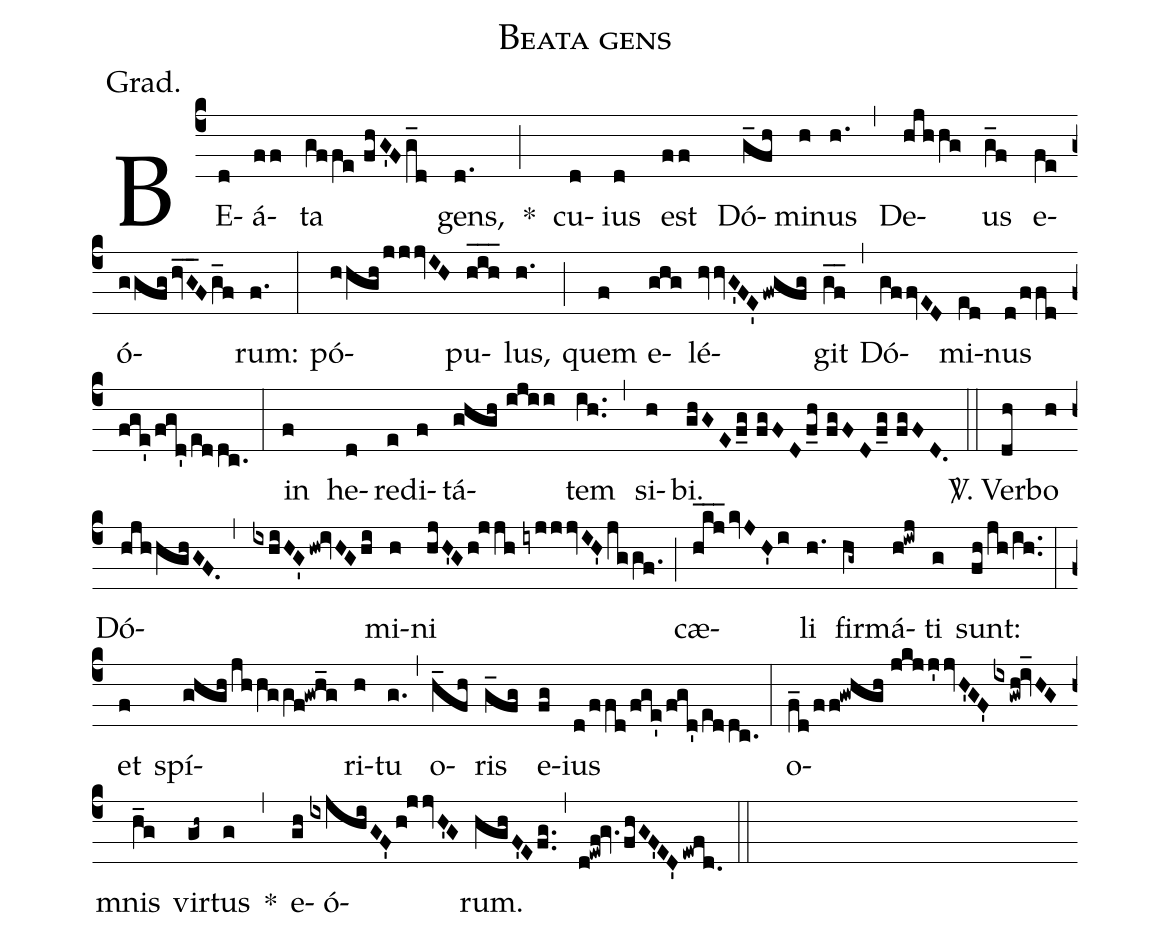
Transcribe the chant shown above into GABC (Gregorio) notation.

name:Beata gens;
annotation:Grad.;
mode:1;
office-part:Gradual;
%%
(c4) BE(d)á(ff)ta(gffe!//fhG'Fg_d) gens,(d.) *(;) cu(d)ius(d) est(ff) Dó-(g_fh)mi(h)nus(h.) (,) De(hjhhg)us(g_f) e(fe)ó(ggfghvG__Fg_f)rum:(f.) (:)
pó(hhgh!/jjjvIH)pu(hih___)lus,(h.) (;) quem(f) e(ghg)lé(hvvG'FE'fwgfg)git(gf__) (,) Dó(gffvED)mi(ed)nus(d!/ffd/fge'!/fgd'!/eddc.) (:) in(f) he(d)re(e)di(f)tá(ghgh!//ijii)tem(ih..) (,) si(h)bi.(ghGEf_g//fgFDf_h//fgFDf_g!//fgFD.) (::)

<sp>V/</sp>. Ver(dh)bo(h) Dó(hjhhghGF.,ixhiHG'hw!ivHGhi)mi(h)ni(hjH'Gh!jjh//iyjjjvIH'jggf.) (;) cæ(hkj___kvJH'i)li(h.) fir(hg~)má(h!iwj)ti(g) sunt:(fh!/jh!/ih..) (:) et(f) spí(ghgh!/jhhggf!gwh_g)ri(h)tu(g.) (,) o(h_fh)ris(g_fg) e(fg)ius(d!/ffd/fge'/fgd'!/eddc.) (:)
o(f_d!/ff!gwhgh//jkjj'jvH'GF'ixgwh!iv_HG)mnis(h_g) vir(gh~)tus(g) *(,) e(gh)ó(ixjhiGF'h!jjvH'G)rum.(hghF'Efg..,d!ewf!gv.fhGF'ED'ewfd.) (::)
